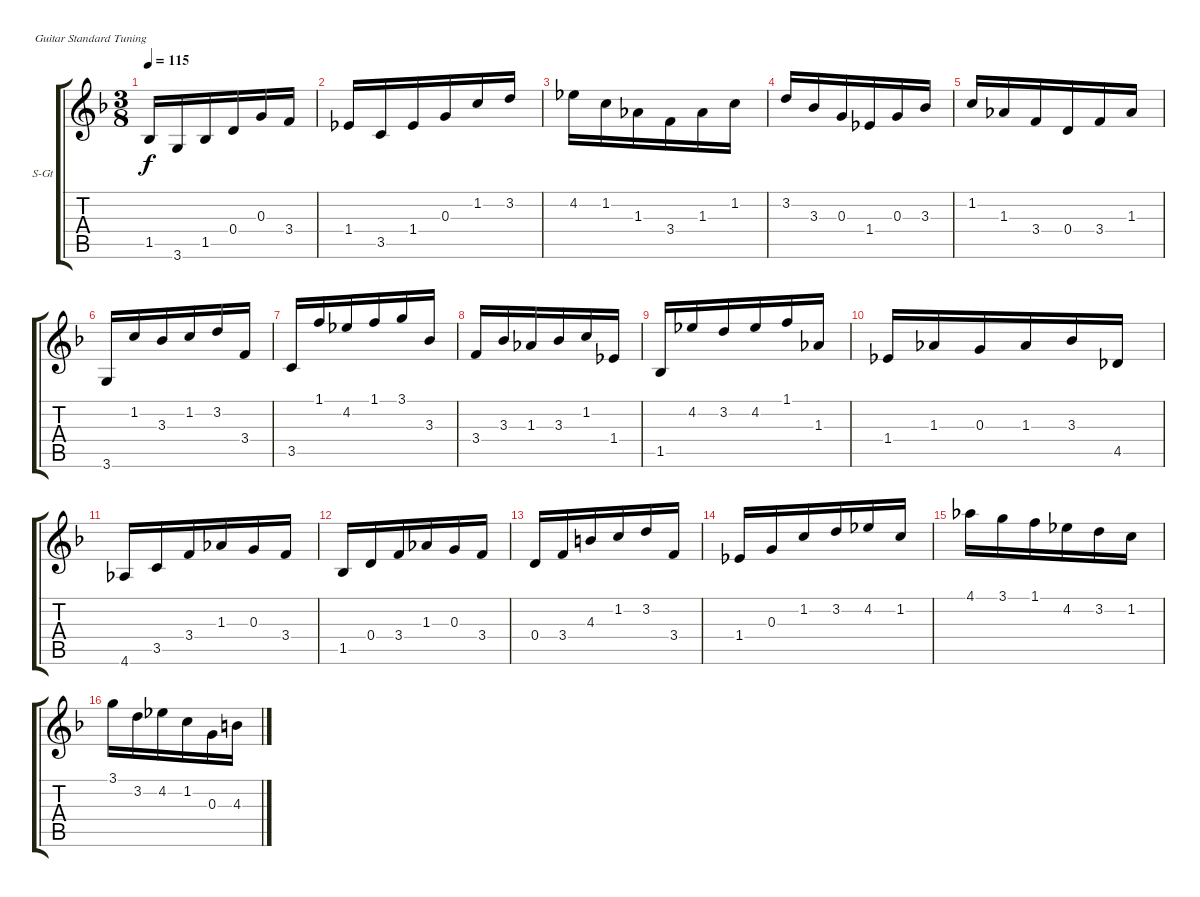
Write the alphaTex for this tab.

\bracketExtendMode groupsimilarinstruments
\firstSystemTrackNameOrientation horizontal
\otherSystemsTrackNameOrientation horizontal
\track ("Pista 1" "S-Gt") {instrument acousticguitarsteel}
\staff {score tabs}
\tuning (E4 B3 G3 D3 A2 E2)
\ts (3 8)
\tempo 115
\clef g2
\ks f
1.5.16{dy f} 3.6.16 1.5.16 0.4.16 0.3.16 3.4.16 |
1.4.16 3.5.16 1.4.16 0.3.16 1.2.16 3.2.16 |
4.2.16 1.2.16 1.3.16 3.4.16 1.3.16 1.2.16 |
3.2.16 3.3.16 0.3.16 1.4.16 0.3.16 3.3.16 |
1.2.16 1.3.16 3.4.16 0.4.16 3.4.16 1.3.16 |
3.6.16 1.2.16 3.3.16 1.2.16 3.2.16 3.4.16 |
3.5.16 1.1.16 4.2.16 1.1.16 3.1.16 3.3.16 |
3.4.16 3.3.16 1.3.16 3.3.16 1.2.16 1.4.16 |
1.5.16 4.2.16 3.2.16 4.2.16 1.1.16 1.3.16 |
1.4.16 1.3.16 0.3.16 1.3.16 3.3.16 4.5.16 |
4.6.16 3.5.16 3.4.16 1.3.16 0.3.16 3.4.16 |
1.5.16 0.4.16 3.4.16 1.3.16 0.3.16 3.4.16 |
0.4.16 3.4.16 4.3.16 1.2.16 3.2.16 3.4.16 |
1.4.16 0.3.16 1.2.16 3.2.16 4.2.16 1.2.16 |
4.1.16 3.1.16 1.1.16 4.2.16 3.2.16 1.2.16 |
3.1.16 3.2.16 4.2.16 1.2.16 0.3.16 4.3.16
